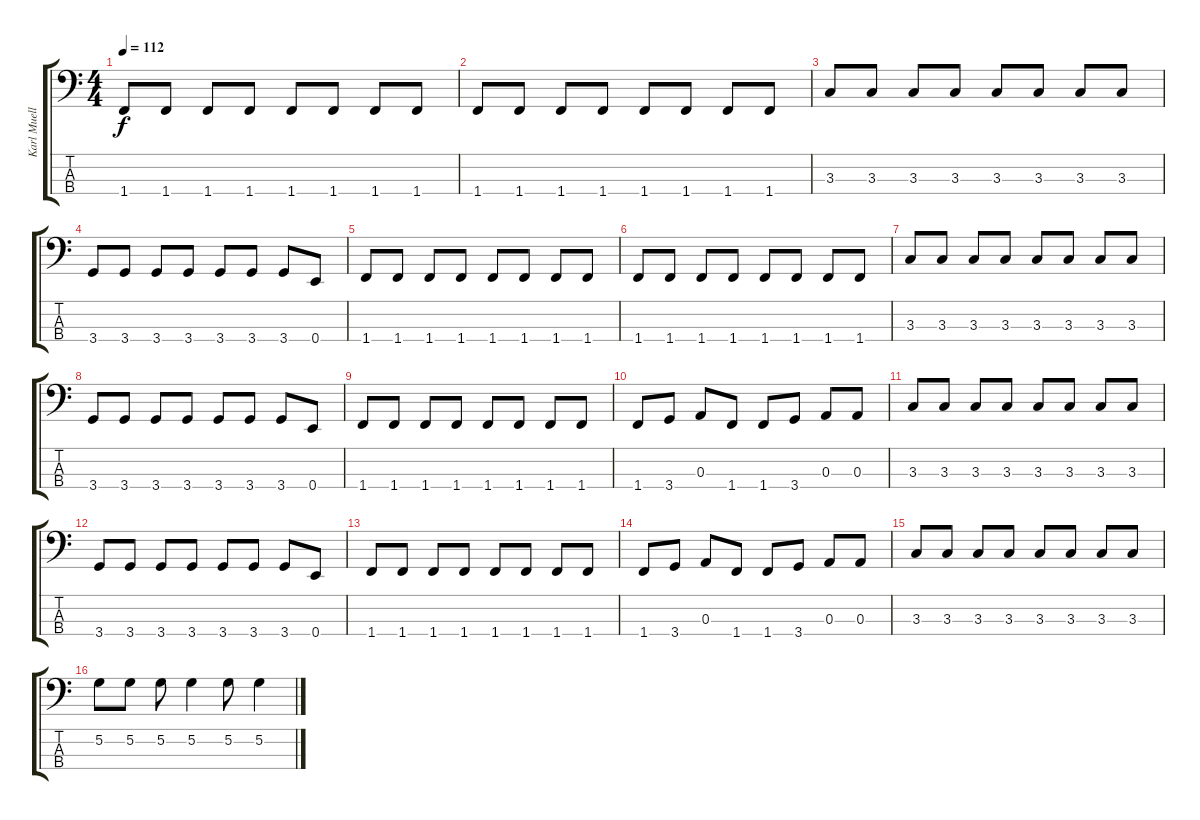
\track ("Karl Mueller" "Karl Muell") {instrument electricbassfinger}
\staff {score tabs}
\tuning (G2 D2 A1 E1) {hide}
\ts (4 4)
\tempo 112
\clef f4
\ks c
1.4.8{dy f} 1.4.8 1.4.8 1.4.8 1.4.8 1.4.8 1.4.8 1.4.8 |
1.4.8 1.4.8 1.4.8 1.4.8 1.4.8 1.4.8 1.4.8 1.4.8 |
3.3.8 3.3.8 3.3.8 3.3.8 3.3.8 3.3.8 3.3.8 3.3.8 |
3.4.8 3.4.8 3.4.8 3.4.8 3.4.8 3.4.8 3.4.8 0.4.8 |
1.4.8 1.4.8 1.4.8 1.4.8 1.4.8 1.4.8 1.4.8 1.4.8 |
1.4.8 1.4.8 1.4.8 1.4.8 1.4.8 1.4.8 1.4.8 1.4.8 |
3.3.8 3.3.8 3.3.8 3.3.8 3.3.8 3.3.8 3.3.8 3.3.8 |
3.4.8 3.4.8 3.4.8 3.4.8 3.4.8 3.4.8 3.4.8 0.4.8 |
1.4.8 1.4.8 1.4.8 1.4.8 1.4.8 1.4.8 1.4.8 1.4.8 |
1.4.8 3.4.8 0.3.8 1.4.8 1.4.8 3.4.8 0.3.8 0.3.8 |
3.3.8 3.3.8 3.3.8 3.3.8 3.3.8 3.3.8 3.3.8 3.3.8 |
3.4.8 3.4.8 3.4.8 3.4.8 3.4.8 3.4.8 3.4.8 0.4.8 |
1.4.8 1.4.8 1.4.8 1.4.8 1.4.8 1.4.8 1.4.8 1.4.8 |
1.4.8 3.4.8 0.3.8 1.4.8 1.4.8 3.4.8 0.3.8 0.3.8 |
3.3.8 3.3.8 3.3.8 3.3.8 3.3.8 3.3.8 3.3.8 3.3.8 |
5.2.8 5.2.8 5.2.8 5.2.4 5.2.8 5.2.4
